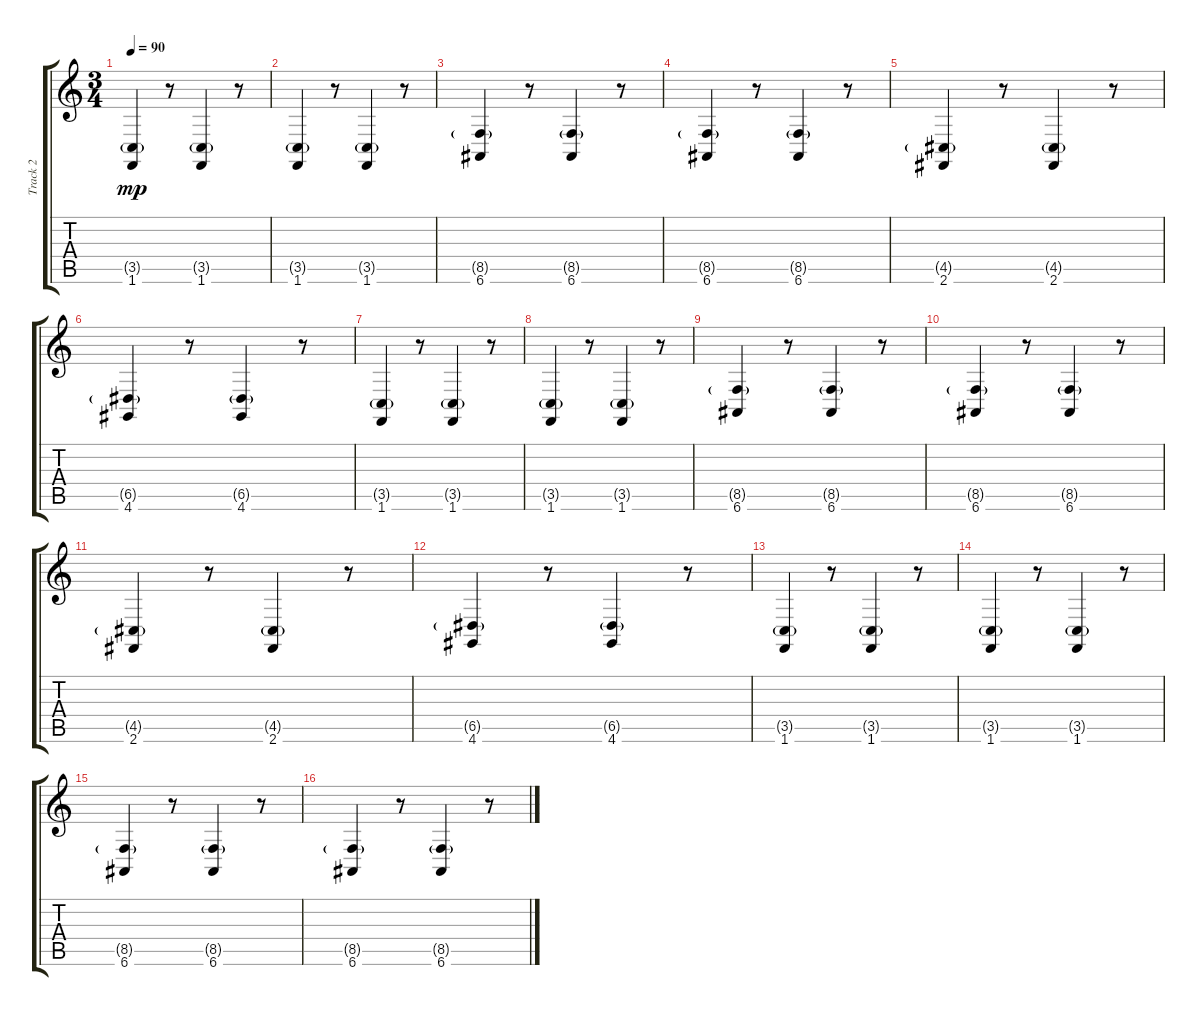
\track ("Track 2" "Track 2") {instrument oboe}
\staff {score tabs}
\tuning (E4 B3 G3 D3 A2 E2) {hide}
\ts (3 4)
\tempo 90
\clef g2
\ks c
(3.5{g} 1.6).4{dy mp} r.8 (3.5{g} 1.6).4 r.8 |
(3.5{g} 1.6).4 r.8 (3.5{g} 1.6).4 r.8 |
(8.5{g} 6.6).4 r.8 (8.5{g} 6.6).4 r.8 |
(8.5{g} 6.6).4 r.8 (8.5{g} 6.6).4 r.8 |
(4.5{g} 2.6).4 r.8 (4.5{g} 2.6).4 r.8 |
(6.5{g} 4.6).4 r.8 (6.5{g} 4.6).4 r.8 |
(3.5{g} 1.6).4 r.8 (3.5{g} 1.6).4 r.8 |
(3.5{g} 1.6).4 r.8 (3.5{g} 1.6).4 r.8 |
(8.5{g} 6.6).4 r.8 (8.5{g} 6.6).4 r.8 |
(8.5{g} 6.6).4 r.8 (8.5{g} 6.6).4 r.8 |
(4.5{g} 2.6).4 r.8 (4.5{g} 2.6).4 r.8 |
(6.5{g} 4.6).4 r.8 (6.5{g} 4.6).4 r.8 |
(3.5{g} 1.6).4 r.8 (3.5{g} 1.6).4 r.8 |
(3.5{g} 1.6).4 r.8 (3.5{g} 1.6).4 r.8 |
(8.5{g} 6.6).4 r.8 (8.5{g} 6.6).4 r.8 |
(8.5{g} 6.6).4 r.8 (8.5{g} 6.6).4 r.8
